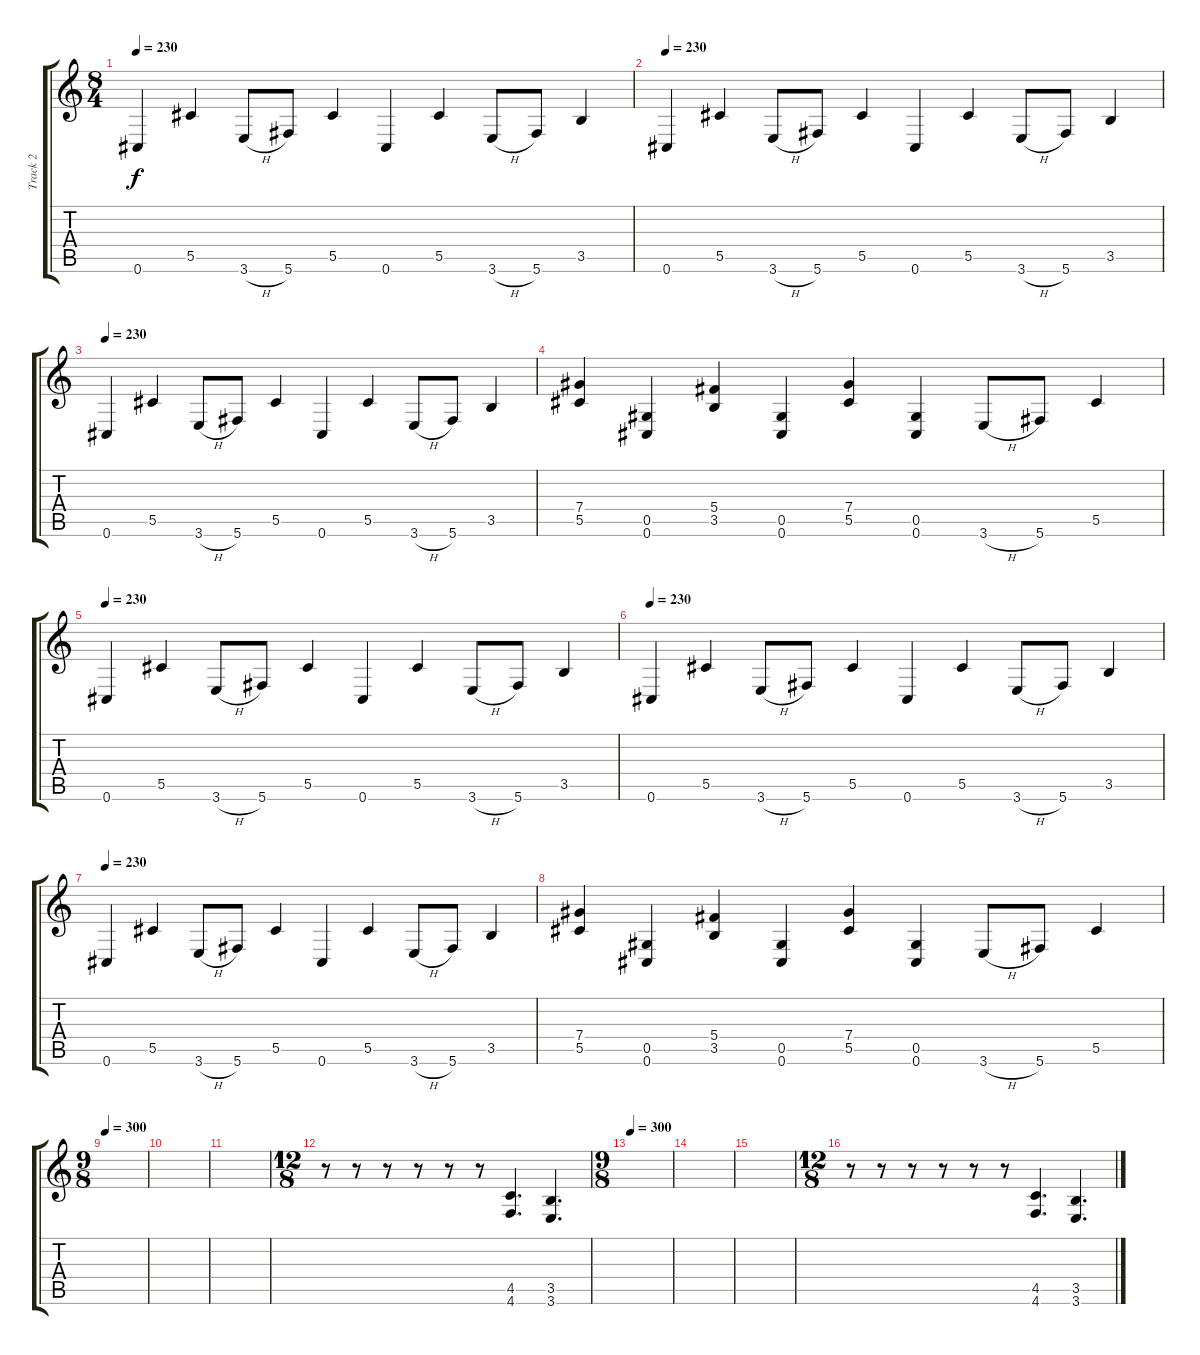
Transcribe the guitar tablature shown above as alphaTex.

\track ("Track 2" "Track 2") {instrument distortionguitar}
\staff {score tabs}
\tuning (Eb4 Bb3 Gb3 Db3 Ab2 Db2) {hide}
\ts (8 4)
\tempo 230
\clef g2
\ks c
0.6.4{dy f} 5.5.4 3.6{h}.8 5.6.8 5.5.4 0.6.4 5.5.4 3.6{h}.8 5.6.8 3.5.4 |
\tempo 230
0.6.4 5.5.4 3.6{h}.8 5.6.8 5.5.4 0.6.4 5.5.4 3.6{h}.8 5.6.8 3.5.4 |
\tempo 230
0.6.4 5.5.4 3.6{h}.8 5.6.8 5.5.4 0.6.4 5.5.4 3.6{h}.8 5.6.8 3.5.4 |
(7.4 5.5).4 (0.5 0.6).4 (5.4 3.5).4 (0.5 0.6).4 (7.4 5.5).4 (0.5 0.6).4 3.6{h}.8 5.6.8 5.5.4 |
\tempo 230
0.6.4 5.5.4 3.6{h}.8 5.6.8 5.5.4 0.6.4 5.5.4 3.6{h}.8 5.6.8 3.5.4 |
\tempo 230
0.6.4 5.5.4 3.6{h}.8 5.6.8 5.5.4 0.6.4 5.5.4 3.6{h}.8 5.6.8 3.5.4 |
\tempo 230
0.6.4 5.5.4 3.6{h}.8 5.6.8 5.5.4 0.6.4 5.5.4 3.6{h}.8 5.6.8 3.5.4 |
(7.4 5.5).4 (0.5 0.6).4 (5.4 3.5).4 (0.5 0.6).4 (7.4 5.5).4 (0.5 0.6).4 3.6{h}.8 5.6.8 5.5.4 |
\ts (9 8)
\tempo 300
|
|
|
\ts (12 8)
r.8 r.8 r.8 r.8 r.8 r.8 (4.5 4.6).4{d} (3.5 3.6).4{d} |
\ts (9 8)
\tempo 300
|
|
|
\ts (12 8)
r.8 r.8 r.8 r.8 r.8 r.8 (4.5 4.6).4{d} (3.5 3.6).4{d}
